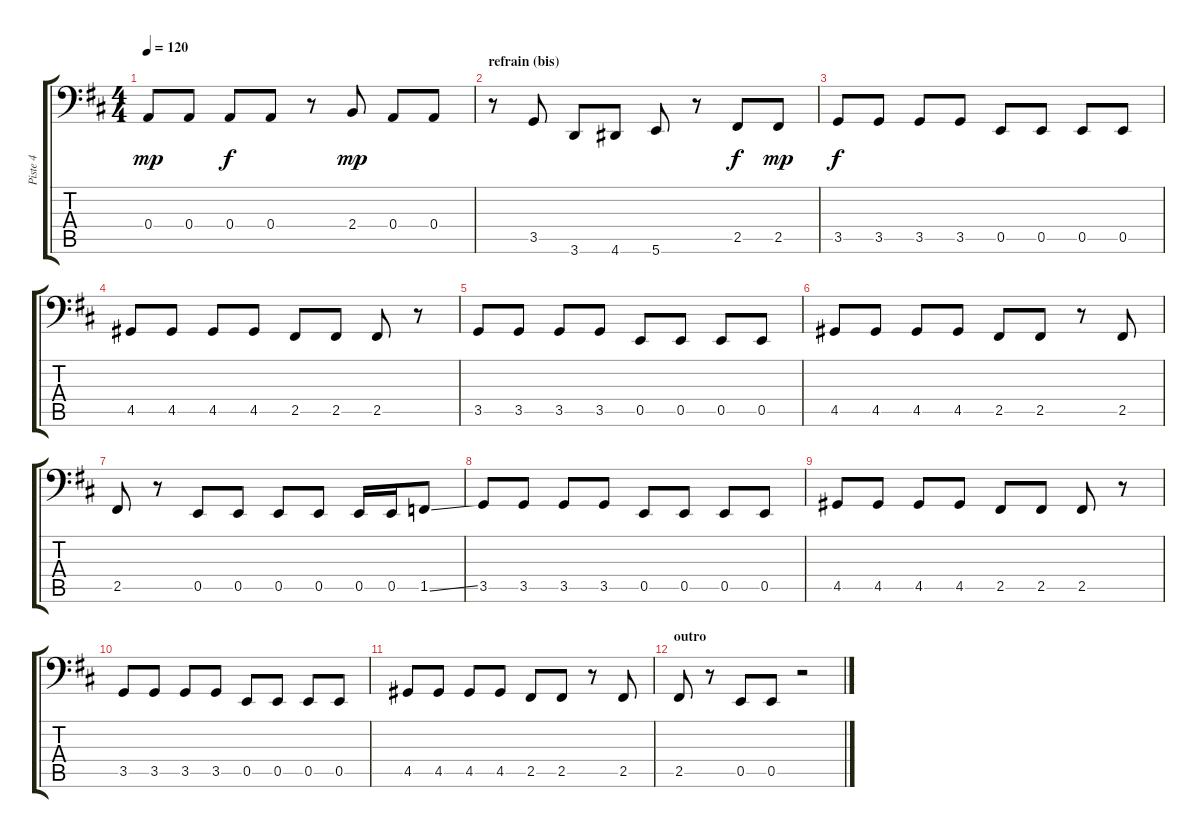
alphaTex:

\track ("Piste 4" "Piste 4") {instrument electricbassfinger}
\staff {score tabs}
\tuning (C3 G2 D2 A1 E1 B0) {hide}
\ts (4 4)
\tempo 120
\clef f4
\ks d
0.4.8{dy mp} 0.4.8 0.4.8{dy f} 0.4.8 r.8 2.4.8{dy mp} 0.4.8 0.4.8 |
\section ("" "refrain (bis)")
r.8 3.5.8 3.6.8 4.6.8 5.6.8 r.8 2.5.8{dy f} 2.5.8{dy mp} |
3.5.8{dy f} 3.5.8 3.5.8 3.5.8 0.5.8 0.5.8 0.5.8 0.5.8 |
4.5.8 4.5.8 4.5.8 4.5.8 2.5.8 2.5.8 2.5.8 r.8 |
3.5.8 3.5.8 3.5.8 3.5.8 0.5.8 0.5.8 0.5.8 0.5.8 |
4.5.8 4.5.8 4.5.8 4.5.8 2.5.8 2.5.8 r.8 2.5.8 |
2.5.8 r.8 0.5.8 0.5.8 0.5.8 0.5.8 0.5.16 0.5.16 1.5{ss}.8 |
3.5.8 3.5.8 3.5.8 3.5.8 0.5.8 0.5.8 0.5.8 0.5.8 |
4.5.8 4.5.8 4.5.8 4.5.8 2.5.8 2.5.8 2.5.8 r.8 |
3.5.8 3.5.8 3.5.8 3.5.8 0.5.8 0.5.8 0.5.8 0.5.8 |
4.5.8 4.5.8 4.5.8 4.5.8 2.5.8 2.5.8 r.8 2.5.8 |
\section ("" "outro")
2.5.8{volume 0} r.8 0.5.8 0.5.8 r.2
